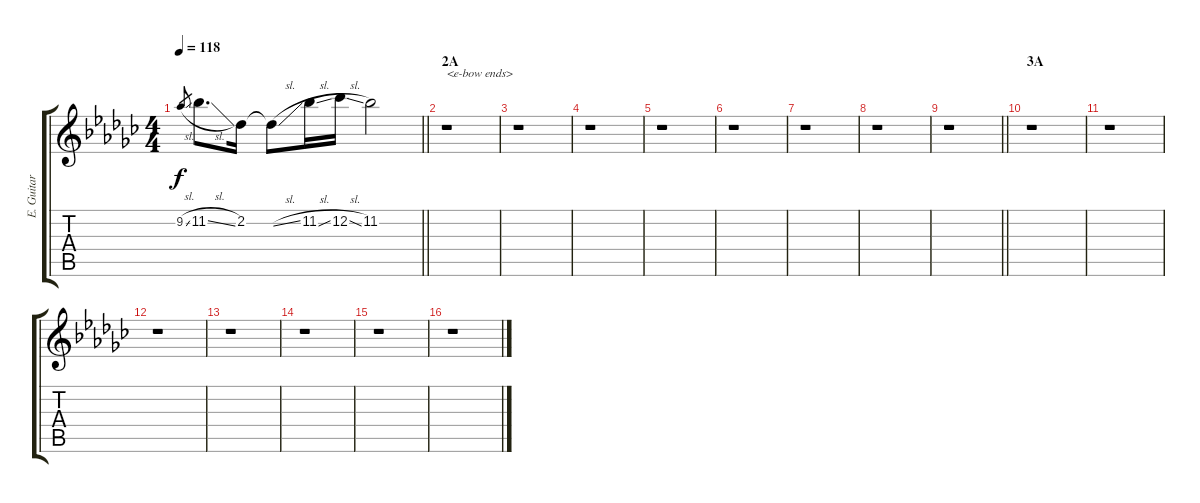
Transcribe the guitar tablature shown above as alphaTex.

\track ("E. Guitar I" "E. Guitar ") {instrument overdrivenguitar}
\staff {score tabs}
\tuning (E4 B3 G3 D3 A2 E2) {hide}
\ts (4 4)
\tempo 118
\clef g2
\barLineRight lightlight
\ks gb
9.2{sl}.8{gr dy f} 11.2{sl}.8{d} 2.2.16 2.2{sl t}.8 11.2{sl}.16 12.2{sl}.16 11.2.2 |
\section ("" "2A")
r.1{txt "<e-bow ends>"} |
r.1 |
r.1 |
r.1 |
r.1 |
r.1 |
r.1 |
\barLineRight lightlight
r.1 |
\section ("" "3A")
r.1 |
r.1 |
r.1 |
r.1 |
r.1 |
r.1 |
r.1
